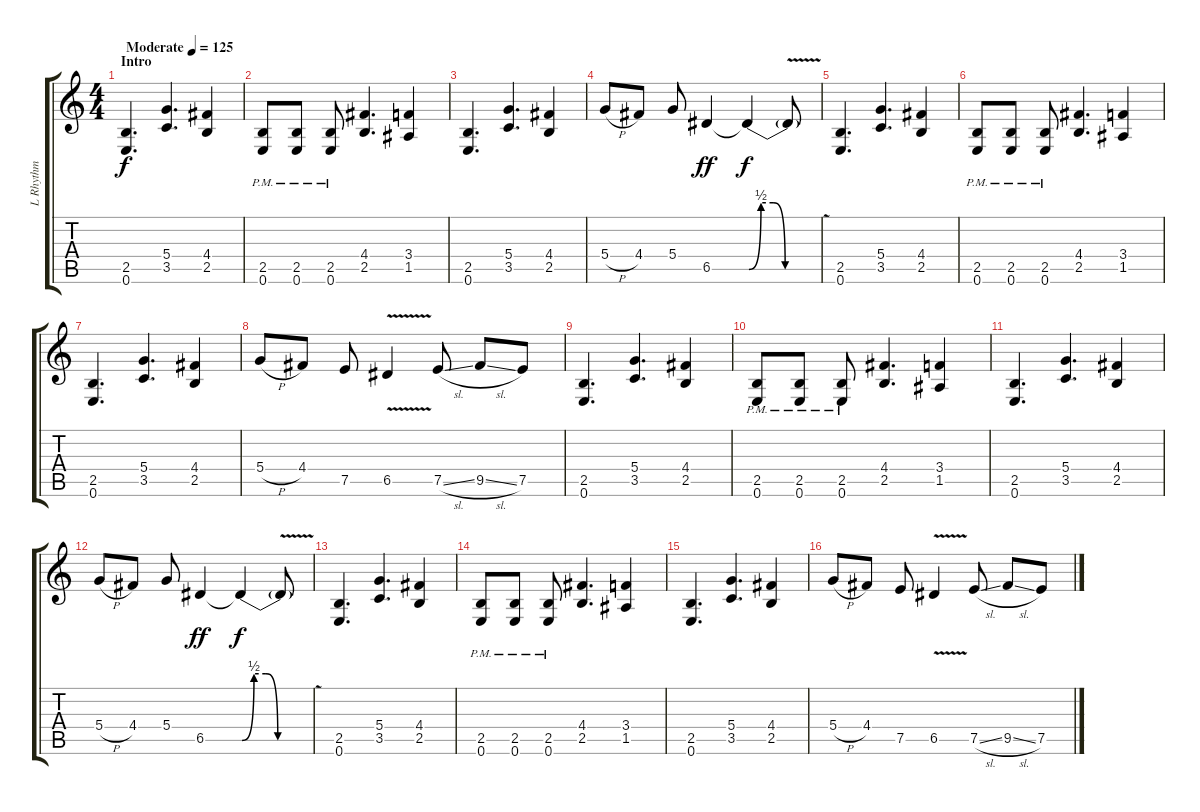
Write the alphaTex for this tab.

\track ("L Rhythm" "L Rhythm") {instrument distortionguitar}
\staff {score tabs}
\tuning (E4 B3 G3 D3 A2 E2) {hide}
\ts (4 4)
\section ("" "Intro")
\tempo (125 "Moderate")
\clef g2
\ks c
(2.5 0.6).4{d dy f instrument distortionguitar} (5.4 3.5).4{d} (4.4 2.5).4 |
(2.5{pm} 0.6{pm}).8 (2.5{pm} 0.6{pm}).8 (2.5{pm} 0.6{pm}).8 (4.4 2.5).4{d} (3.4 1.5).4 |
(2.5 0.6).4{d} (5.4 3.5).4{d} (4.4 2.5).4 |
5.4{h}.8 4.4.8 5.4.8 6.5.4{dy ff} 6.5{be (custom 0 0 10 2 20 2 30 0 60 0) t}.4{dy f} 6.5{v t}.8 |
(2.5 0.6).4{d} (5.4 3.5).4{d} (4.4 2.5).4 |
(2.5{pm} 0.6{pm}).8 (2.5{pm} 0.6{pm}).8 (2.5{pm} 0.6{pm}).8 (4.4 2.5).4{d} (3.4 1.5).4 |
(2.5 0.6).4{d} (5.4 3.5).4{d} (4.4 2.5).4 |
5.4{h}.8 4.4.8 7.5.8 6.5{v}.4 7.5{sl}.8 9.5{sl}.8 7.5.8 |
(2.5 0.6).4{d} (5.4 3.5).4{d} (4.4 2.5).4 |
(2.5{pm} 0.6{pm}).8 (2.5{pm} 0.6{pm}).8 (2.5{pm} 0.6{pm}).8 (4.4 2.5).4{d} (3.4 1.5).4 |
(2.5 0.6).4{d} (5.4 3.5).4{d} (4.4 2.5).4 |
5.4{h}.8 4.4.8 5.4.8 6.5.4{dy ff} 6.5{be (custom 0 0 10 2 20 2 30 0 60 0) t}.4{dy f} 6.5{v t}.8 |
(2.5 0.6).4{d} (5.4 3.5).4{d} (4.4 2.5).4 |
(2.5{pm} 0.6{pm}).8 (2.5{pm} 0.6{pm}).8 (2.5{pm} 0.6{pm}).8 (4.4 2.5).4{d} (3.4 1.5).4 |
(2.5 0.6).4{d} (5.4 3.5).4{d} (4.4 2.5).4 |
5.4{h}.8 4.4.8 7.5.8 6.5{v}.4 7.5{sl}.8 9.5{sl}.8 7.5.8
